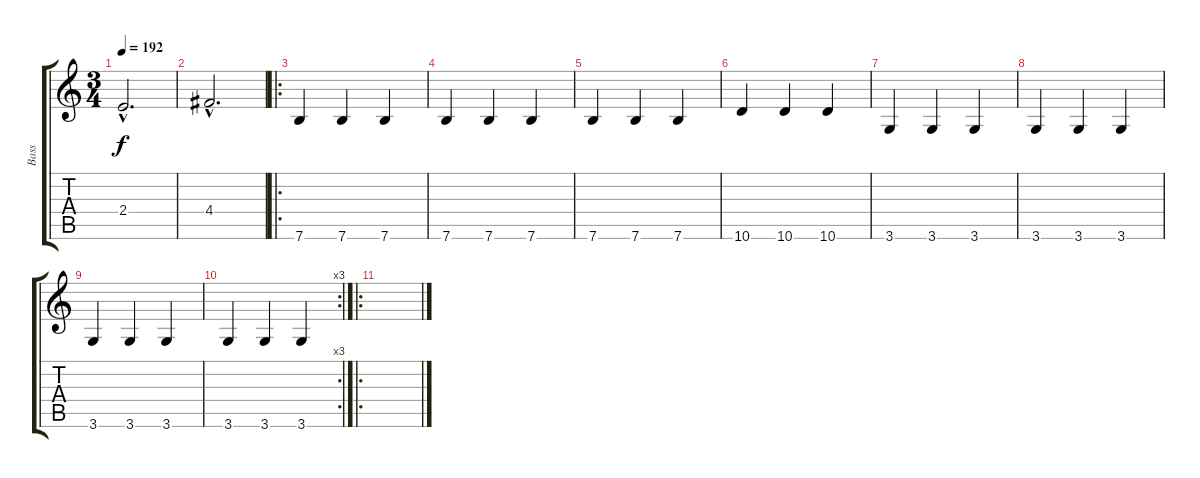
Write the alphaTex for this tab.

\track ("Bass" "Bass") {instrument electricbassfinger}
\staff {score tabs}
\tuning (E4 B3 G3 D3 A2 E2) {hide}
\ts (3 4)
\tempo 192
\clef g2
\ks c
2.4{hac}.2{d dy f} |
4.4{hac}.2{d} |
\ro
7.6.4 7.6.4 7.6.4 |
7.6.4 7.6.4 7.6.4 |
7.6.4 7.6.4 7.6.4 |
10.6.4 10.6.4 10.6.4 |
3.6.4 3.6.4 3.6.4 |
3.6.4 3.6.4 3.6.4 |
3.6.4 3.6.4 3.6.4 |
\rc 3
3.6.4 3.6.4 3.6.4 |
\ro
